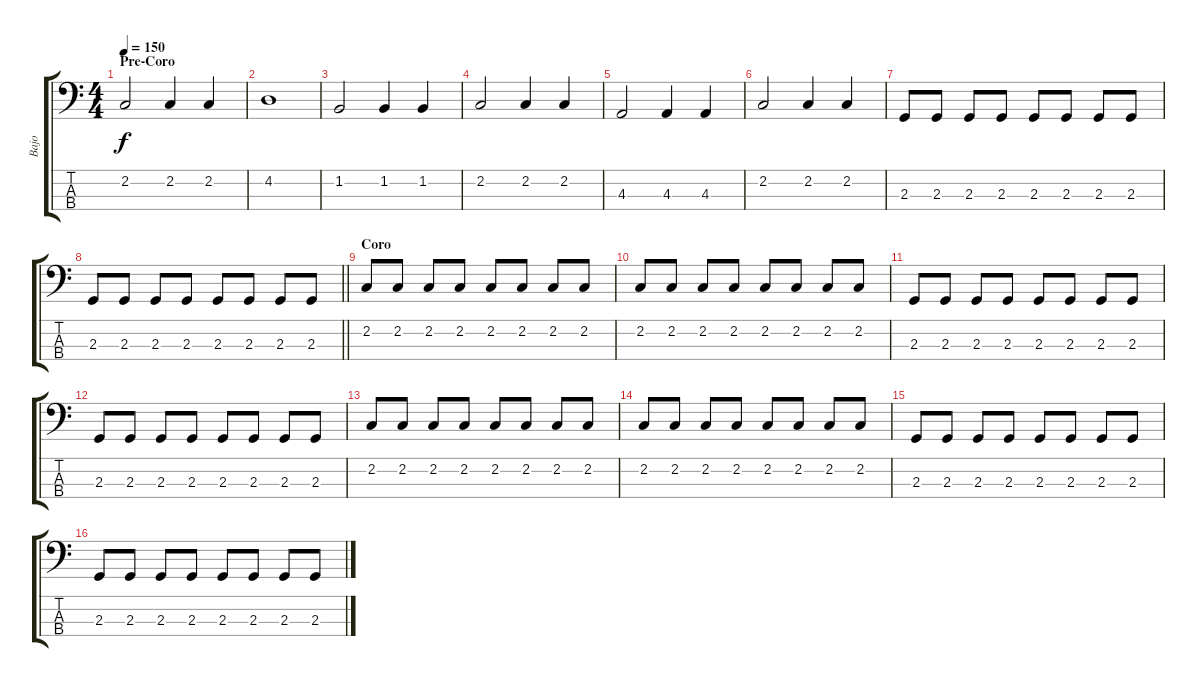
\track ("Bajo" "Bajo") {instrument electricbassfinger}
\staff {score tabs}
\tuning (Eb2 Bb1 F1 C1) {hide}
\ts (4 4)
\section ("" "Pre-Coro")
\tempo 150
\clef f4
\ks c
2.2.2{dy f} 2.2.4 2.2.4 |
4.2.1 |
1.2.2 1.2.4 1.2.4 |
2.2.2 2.2.4 2.2.4 |
4.3.2 4.3.4 4.3.4 |
2.2.2 2.2.4 2.2.4 |
2.3.8 2.3.8 2.3.8 2.3.8 2.3.8 2.3.8 2.3.8 2.3.8 |
\barLineRight lightlight
2.3.8 2.3.8 2.3.8 2.3.8 2.3.8 2.3.8 2.3.8 2.3.8 |
\section ("" "Coro")
2.2.8 2.2.8 2.2.8 2.2.8 2.2.8 2.2.8 2.2.8 2.2.8 |
2.2.8 2.2.8 2.2.8 2.2.8 2.2.8 2.2.8 2.2.8 2.2.8 |
2.3.8 2.3.8 2.3.8 2.3.8 2.3.8 2.3.8 2.3.8 2.3.8 |
2.3.8 2.3.8 2.3.8 2.3.8 2.3.8 2.3.8 2.3.8 2.3.8 |
2.2.8 2.2.8 2.2.8 2.2.8 2.2.8 2.2.8 2.2.8 2.2.8 |
2.2.8 2.2.8 2.2.8 2.2.8 2.2.8 2.2.8 2.2.8 2.2.8 |
2.3.8 2.3.8 2.3.8 2.3.8 2.3.8 2.3.8 2.3.8 2.3.8 |
2.3.8 2.3.8 2.3.8 2.3.8 2.3.8 2.3.8 2.3.8 2.3.8
